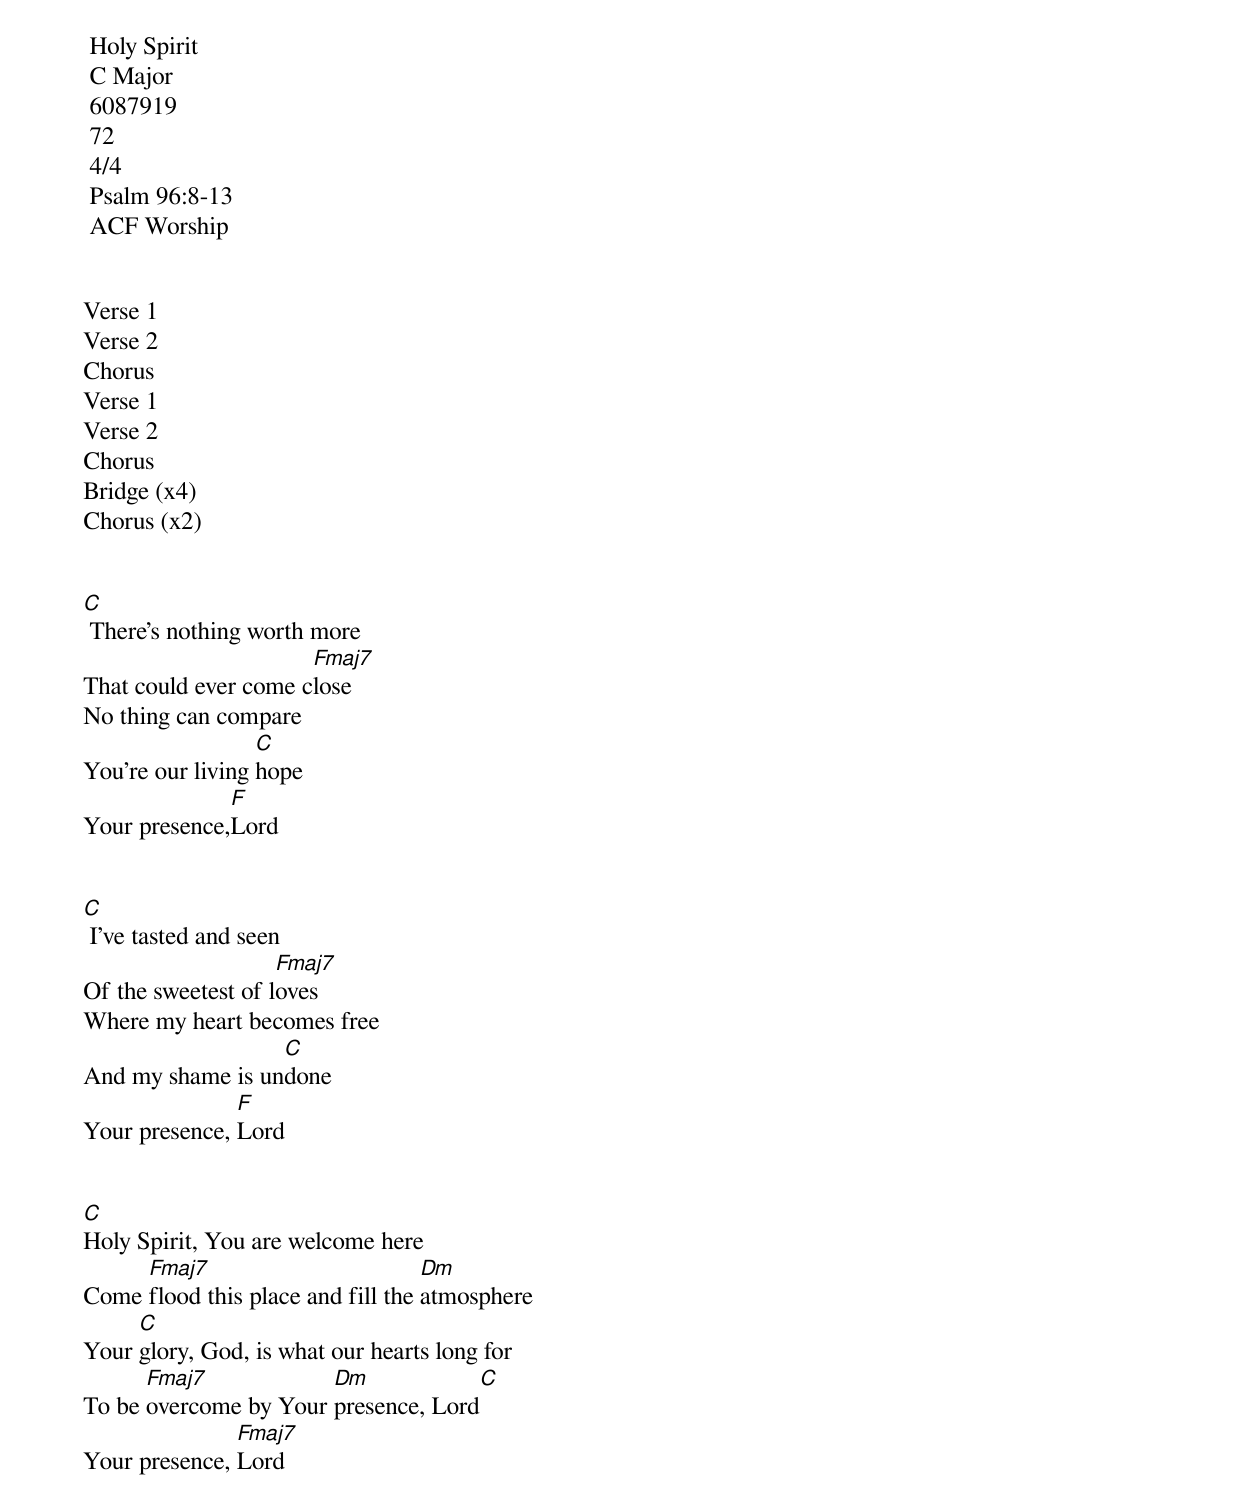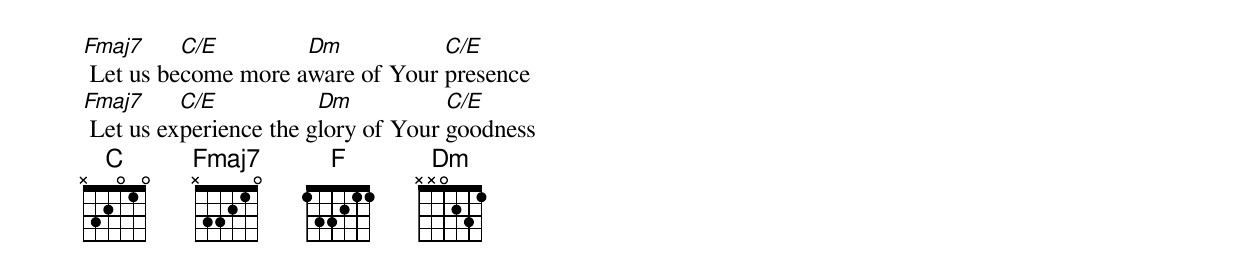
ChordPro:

<song> Holy Spirit
<key> C Major
<ccli> 6087919
<bpm> 72
<signature> 4/4
<verse> Psalm 96:8-13
<arranger> ACF Worship

<order>
Verse 1
Verse 2
Chorus
Verse 1
Verse 2
Chorus
Bridge (x4)
Chorus (x2)

<Verse 1>
[C] There's nothing worth more
That could ever come c[Fmaj7]lose
No thing can compare
You're our living [C]hope
Your presence,[F]Lord

<Verse 2>
[C] I've tasted and seen
Of the sweetest of l[Fmaj7]oves
Where my heart becomes free
And my shame is un[C]done
Your presence, [F]Lord

<Chorus>
[C]Holy Spirit, You are welcome here
Come [Fmaj7]flood this place and fill the [Dm]atmosphere
Your [C]glory, God, is what our hearts long for
To be [Fmaj7]overcome by Your [Dm]presence, Lord[C]
Your presence, [Fmaj7]Lord

<Bridge>
[Fmaj7] Let us be[C/E]come more a[Dm]ware of Your [C/E]presence
[Fmaj7] Let us ex[C/E]perience the g[Dm]lory of Your [C/E]goodness
